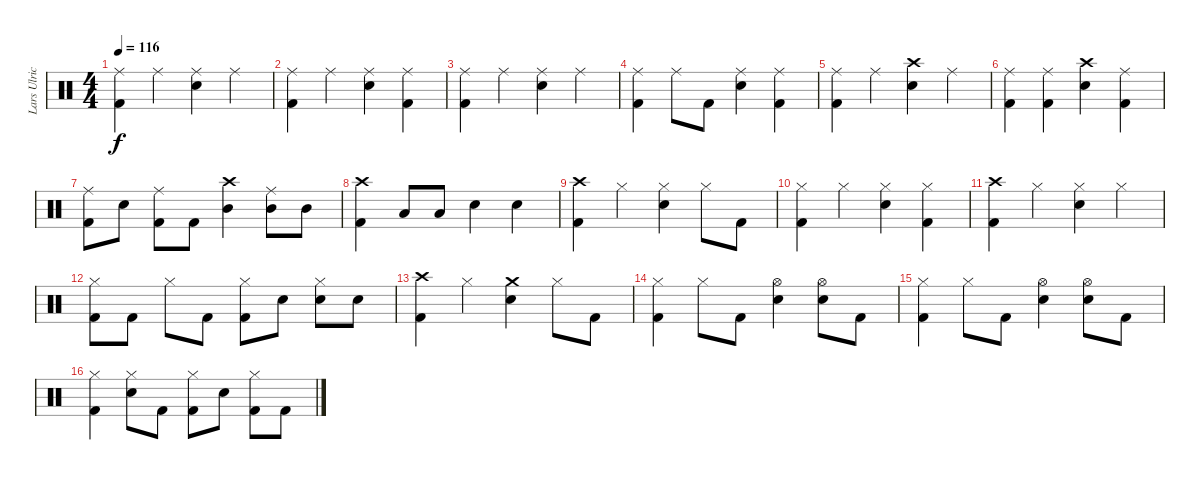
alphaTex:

\track ("Lars Ulrich" "Lars Ulric") {instrument percussion}
\staff {score}
\articulation defaults
\ts (4 4)
\tempo 116
\clef neutral
\ks c
("Ride (middle)" "Kick (hit) 2").4{dy f} "Ride (middle)".4 ("Ride (middle)" "Snare (hit) 2").4 "Ride (middle)".4 |
("Ride (middle)" "Kick (hit) 2").4 "Ride (middle)".4 ("Ride (middle)" "Snare (hit) 2").4 ("Ride (middle)" "Kick (hit) 2").4 |
("Ride (middle)" "Kick (hit) 2").4 "Ride (middle)".4 ("Ride (middle)" "Snare (hit) 2").4 "Ride (middle)".4 |
("Ride (middle)" "Kick (hit) 2").4 "Ride (middle)".8 "Kick (hit) 2".8 ("Ride (middle)" "Snare (hit) 2").4 ("Ride (middle)" "Kick (hit) 2").4 |
("Ride (middle)" "Kick (hit) 2").4 "Ride (middle)".4 ("Crash high (hit)" "Snare (hit) 2").4 "Ride (middle)".4 |
("Ride (middle)" "Kick (hit) 2").4 ("Ride (middle)" "Kick (hit) 2").4 ("Crash high (hit)" "Snare (hit) 2").4 ("Ride (middle)" "Kick (hit) 2").4 |
("Ride (middle)" "Kick (hit) 2").8 "Snare (hit) 2".8 ("Ride (middle)" "Kick (hit) 2").8 "Kick (hit) 2".8 ("Crash high (hit)" "Mid Tom (hit)").4 ("Ride (middle)" "Mid Tom (hit)").8 "Mid Tom (hit)".8 |
("Crash high (hit)" "Kick (hit) 2").4 "Low Tom (hit)".8 "Low Tom (hit)".8 "Snare (hit) 2".4 "Snare (hit) 2".4 |
("Crash high (hit)" "Kick (hit) 2").4 "Hi-Hat (closed)".4 ("Hi-Hat (closed)" "Snare (hit) 2").4 "Hi-Hat (closed)".8 "Kick (hit) 2".8 |
("Hi-Hat (closed)" "Kick (hit) 2").4 "Hi-Hat (closed)".4 ("Hi-Hat (closed)" "Snare (hit) 2").4 ("Hi-Hat (closed)" "Kick (hit) 2").4 |
("Crash high (hit)" "Kick (hit) 2").4 "Hi-Hat (closed)".4 ("Hi-Hat (closed)" "Snare (hit) 2").4 "Hi-Hat (closed)".4 |
("Hi-Hat (closed)" "Kick (hit) 2").8 "Kick (hit) 2".8 "Hi-Hat (closed)".8 "Kick (hit) 2".8 ("Hi-Hat (closed)" "Kick (hit) 2").8 "Snare (hit) 2".8 ("Hi-Hat (closed)" "Snare (hit) 2").8 "Snare (hit) 2".8 |
("Crash high (hit)" "Kick (hit) 2").4 "Hi-Hat (closed)".4 ("Crash medium (hit)" "Snare (hit) 2").4 "Hi-Hat (closed)".8 "Kick (hit) 2".8 |
("Hi-Hat (closed)" "Kick (hit) 2").4 "Hi-Hat (closed)".8 "Kick (hit) 2".8 ("Hi-Hat (open)" "Snare (hit) 2").4 ("Hi-Hat (open)" "Snare (hit) 2").8 "Kick (hit) 2".8 |
("Hi-Hat (closed)" "Kick (hit) 2").4 "Hi-Hat (closed)".8 "Kick (hit) 2".8 ("Hi-Hat (open)" "Snare (hit) 2").4 ("Hi-Hat (open)" "Snare (hit) 2").8 "Kick (hit) 2".8 |
("Hi-Hat (closed)" "Kick (hit) 2").4 ("Hi-Hat (closed)" "Snare (hit) 2").8 "Kick (hit) 2".8 ("Hi-Hat (closed)" "Kick (hit) 2").8 "Snare (hit) 2".8 ("Hi-Hat (closed)" "Kick (hit) 2").8 "Kick (hit) 2".8
